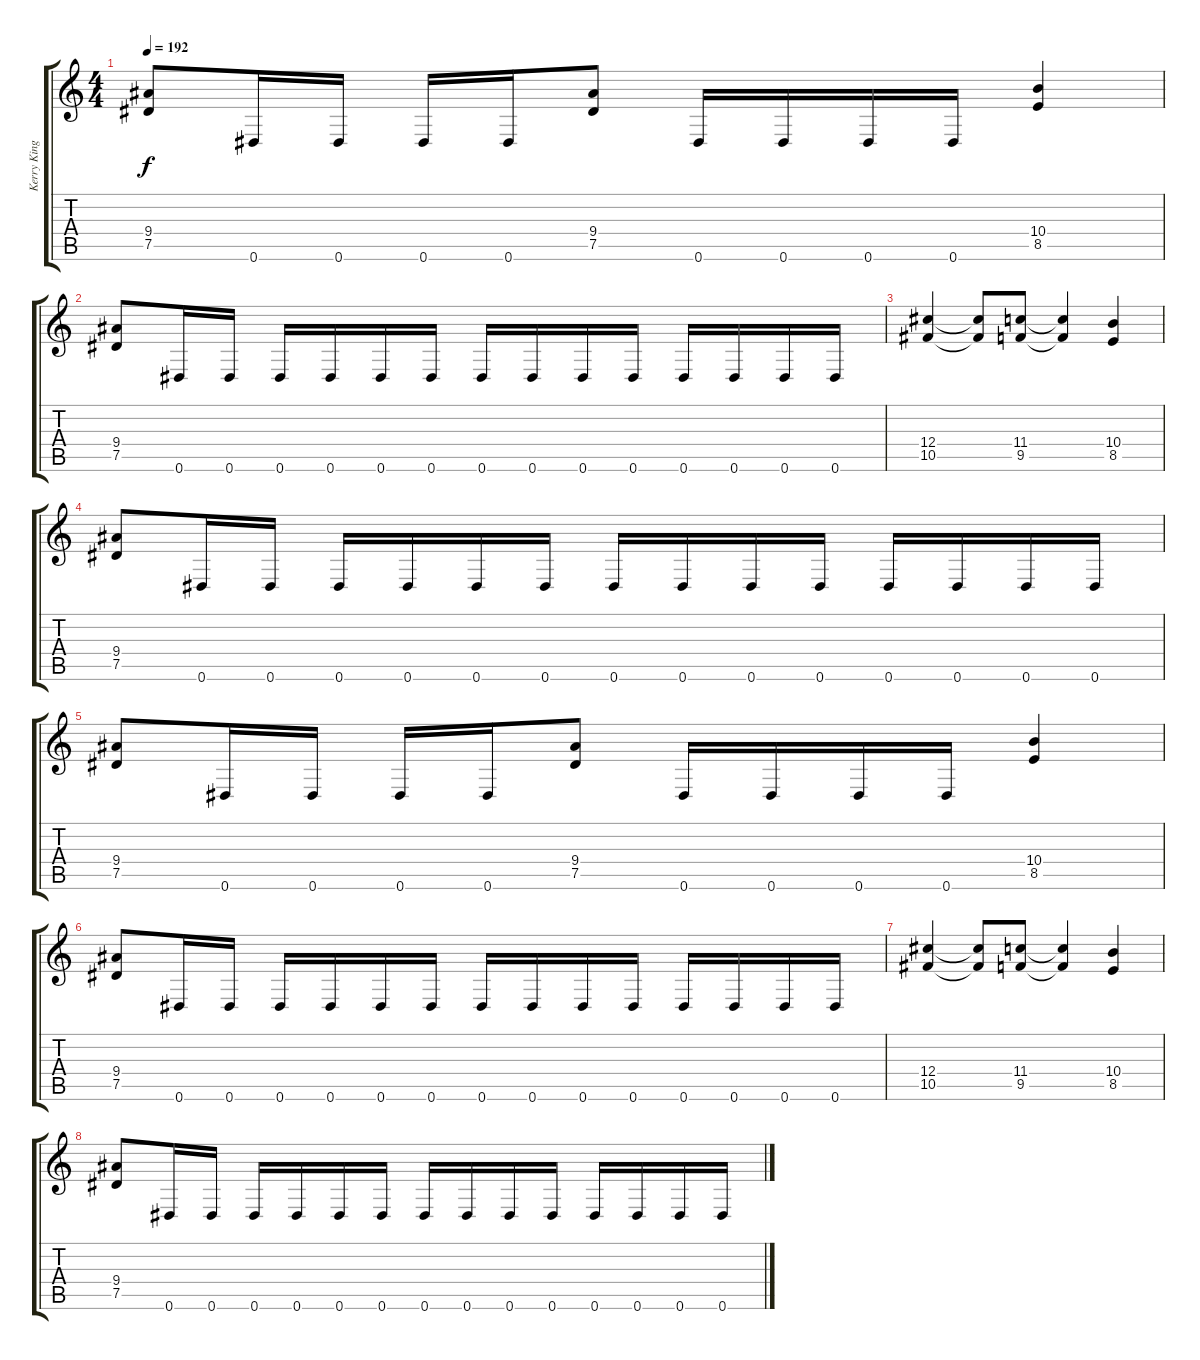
\track ("Kerry King" "Kerry King") {instrument distortionguitar}
\staff {score tabs}
\tuning (Eb4 Bb3 Gb3 Db3 Ab2 Eb2) {hide}
\ts (4 4)
\tempo 192
\clef g2
\ks c
(9.4 7.5).8{dy f} 0.6.16 0.6.16 0.6.16 0.6.16 (9.4 7.5).8 0.6.16 0.6.16 0.6.16 0.6.16 (10.4 8.5).4 |
(9.4 7.5).8 0.6.16 0.6.16 0.6.16 0.6.16 0.6.16 0.6.16 0.6.16 0.6.16 0.6.16 0.6.16 0.6.16 0.6.16 0.6.16 0.6.16 |
(12.4 10.5).4 (12.4{t} 10.5{t}).8 (11.4 9.5).8 (11.4{t} 9.5{t}).4 (10.4 8.5).4 |
(9.4 7.5).8 0.6.16 0.6.16 0.6.16 0.6.16 0.6.16 0.6.16 0.6.16 0.6.16 0.6.16 0.6.16 0.6.16 0.6.16 0.6.16 0.6.16 |
(9.4 7.5).8 0.6.16 0.6.16 0.6.16 0.6.16 (9.4 7.5).8 0.6.16 0.6.16 0.6.16 0.6.16 (10.4 8.5).4 |
(9.4 7.5).8 0.6.16 0.6.16 0.6.16 0.6.16 0.6.16 0.6.16 0.6.16 0.6.16 0.6.16 0.6.16 0.6.16 0.6.16 0.6.16 0.6.16 |
(12.4 10.5).4 (12.4{t} 10.5{t}).8 (11.4 9.5).8 (11.4{t} 9.5{t}).4 (10.4 8.5).4 |
(9.4 7.5).8 0.6.16 0.6.16 0.6.16 0.6.16 0.6.16 0.6.16 0.6.16 0.6.16 0.6.16 0.6.16 0.6.16 0.6.16 0.6.16 0.6.16
